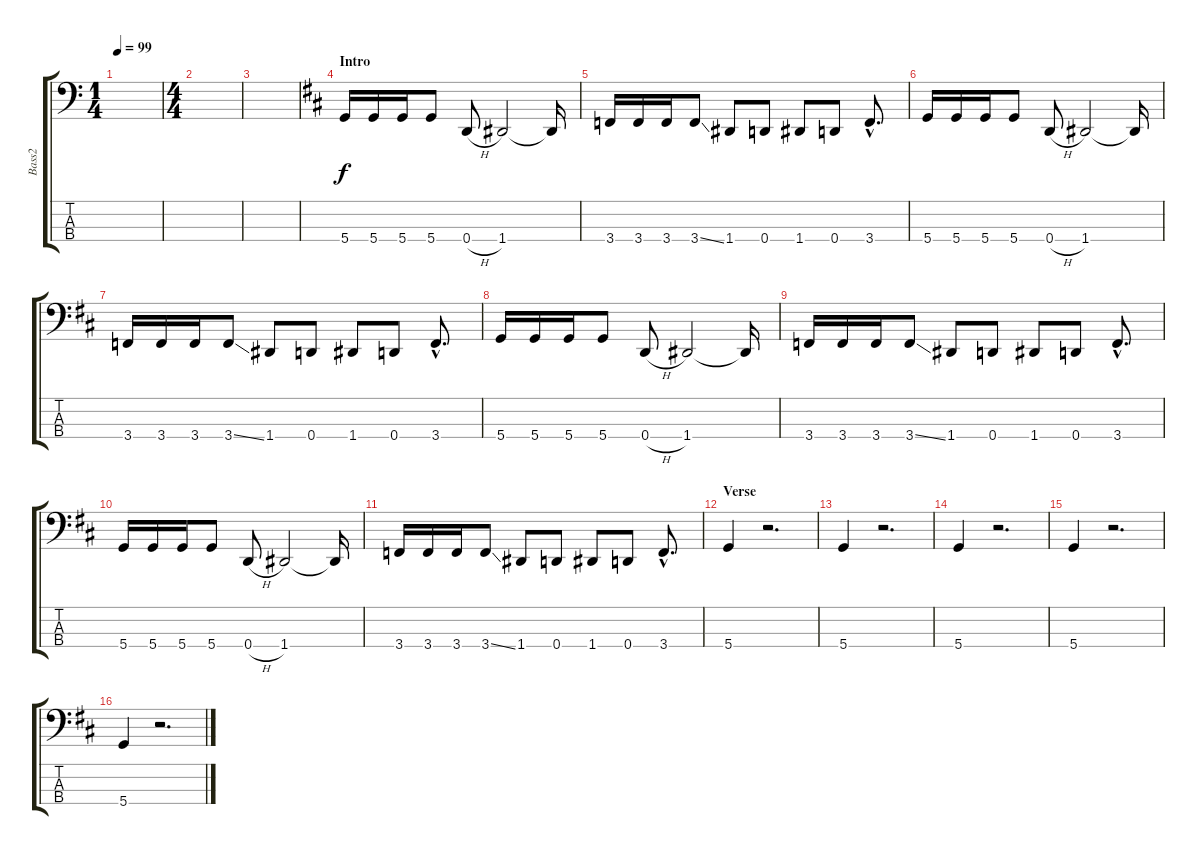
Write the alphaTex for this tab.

\track ("Bass2" "Bass2") {instrument fretlessbass}
\staff {score tabs}
\tuning (G2 D2 A1 D1) {hide}
\ts (1 4)
\tempo 99
\clef f4
\ks c
|
\ts (4 4)
|
|
\section ("" "Intro")
\ks d
5.4.16 5.4.16 5.4.16 5.4.8 0.4{h}.8 1.4.2 1.4{t}.16 |
3.4.16 3.4.16 3.4.16 3.4{ss}.8 1.4.8 0.4.8 1.4.8 0.4.8 3.4{hac}.8{d} |
5.4.16 5.4.16 5.4.16 5.4.8 0.4{h}.8 1.4.2 1.4{t}.16 |
3.4.16 3.4.16 3.4.16 3.4{ss}.8 1.4.8 0.4.8 1.4.8 0.4.8 3.4{hac}.8{d} |
5.4.16 5.4.16 5.4.16 5.4.8 0.4{h}.8 1.4.2 1.4{t}.16 |
3.4.16 3.4.16 3.4.16 3.4{ss}.8 1.4.8 0.4.8 1.4.8 0.4.8 3.4{hac}.8{d} |
5.4.16 5.4.16 5.4.16 5.4.8 0.4{h}.8 1.4.2 1.4{t}.16 |
3.4.16 3.4.16 3.4.16 3.4{ss}.8 1.4.8 0.4.8 1.4.8 0.4.8 3.4{hac}.8{d} |
\section ("" "Verse")
5.4.4 r.2{d} |
5.4.4 r.2{d} |
5.4.4 r.2{d} |
5.4.4 r.2{d} |
5.4.4 r.2{d}
